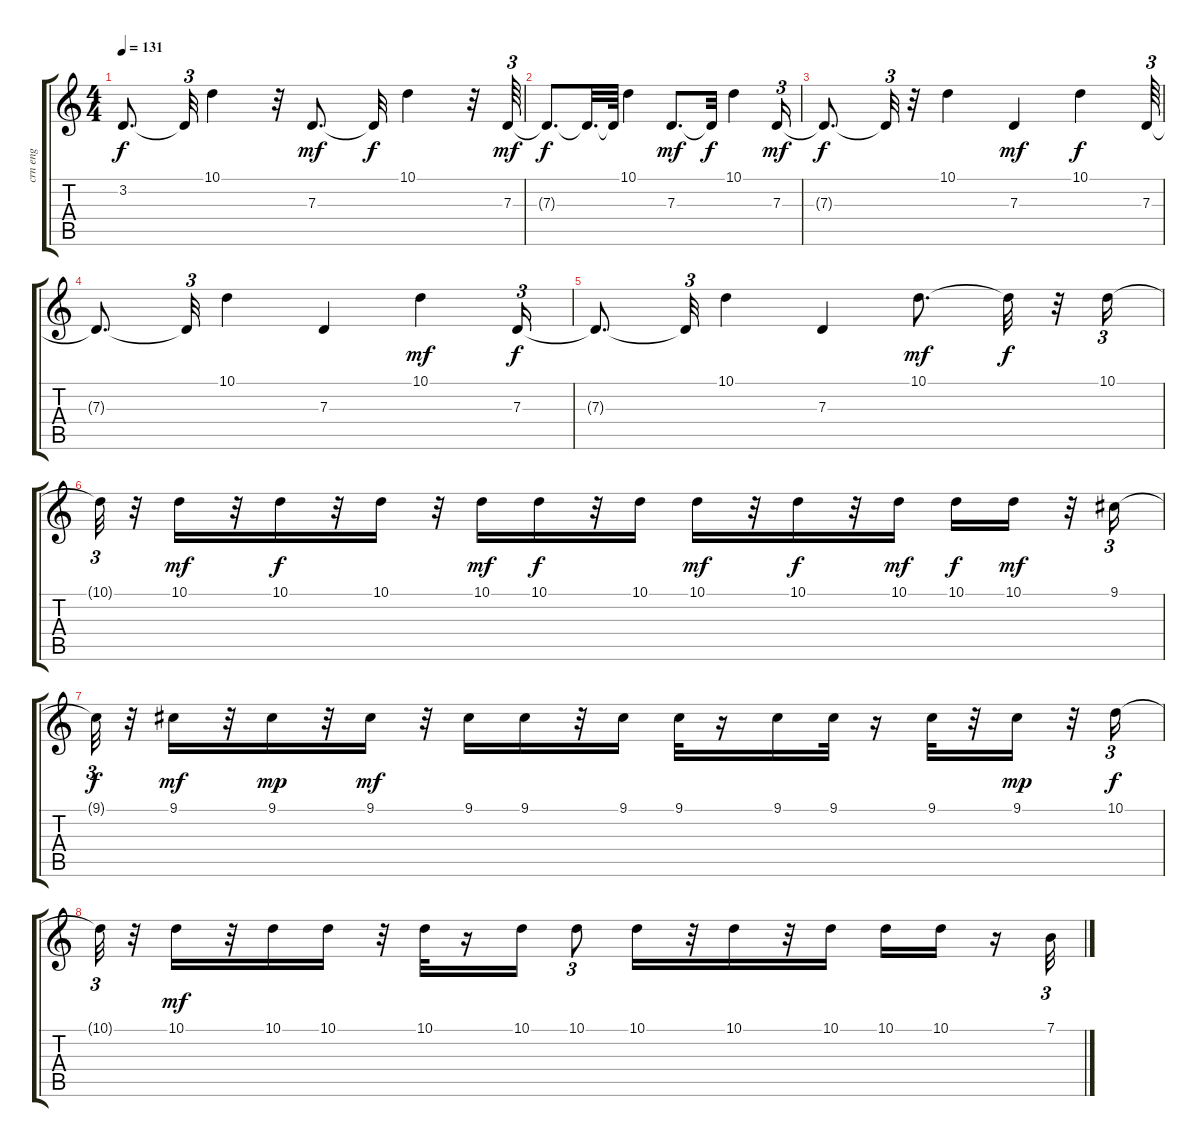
\track ("crn eng" "crn eng") {instrument englishhorn}
\staff {score tabs}
\tuning (E4 B3 G3 D3 A2 E2) {hide}
\ts (4 4)
\tempo 131
\clef g2
\ks c
3.2{t}.8{d dy f} 3.2{t}.32{tu (3 2)} 10.1.4 r.32 7.3.8{d dy mf} 7.3{t}.32{dy f} 10.1.4 r.32 7.3.64{tu (3 2) dy mf} |
7.3{t}.8{d dy f} 7.3{t}.32{d} 7.3{t}.64 10.1.4 7.3.8{d dy mf} 7.3{t}.32{dy f} 10.1.4 7.3.16{tu (3 2) dy mf} |
7.3{t}.8{d dy f} 7.3{t}.32{tu (3 2)} r.32 10.1.4 7.3.4{dy mf} 10.1.4{dy f} 7.3.64{tu (3 2)} |
7.3{t}.8{d} 7.3{t}.32{tu (3 2)} 10.1.4 7.3.4 10.1.4{dy mf} 7.3.16{tu (3 2) dy f} |
7.3{t}.8{d} 7.3{t}.32{tu (3 2)} 10.1.4 7.3.4 10.1.8{d dy mf} 10.1{t}.32{dy f} r.32 10.1.16{tu (3 2)} |
10.1{t}.32{tu (3 2)} r.32 10.1.16{dy mf} r.32 10.1.16{dy f} r.32 10.1.16 r.32 10.1.16{dy mf} 10.1.16{dy f} r.32 10.1.16 10.1.16{dy mf} r.32 10.1.16{dy f} r.32 10.1.16{dy mf} 10.1.16{dy f} 10.1.16{dy mf} r.32 9.1.16{tu (3 2)} |
9.1{t}.32{tu (3 2) dy f} r.32 9.1.16{dy mf} r.32 9.1.16{dy mp} r.32 9.1.16{dy mf} r.32 9.1.16 9.1.16 r.32 9.1.16 9.1.32 r.16 9.1.16 9.1.32 r.16 9.1.32 r.32 9.1.16{dy mp} r.32 10.1.16{tu (3 2) dy f} |
10.1{t}.32{tu (3 2)} r.32 10.1.16{dy mf} r.32 10.1.16 10.1.16 r.32 10.1.32 r.16 10.1.16 10.1.8{tu (3 2)} 10.1.16 r.32 10.1.16 r.32 10.1.16 10.1.16 10.1.16 r.16 7.1.32{tu (3 2)}
